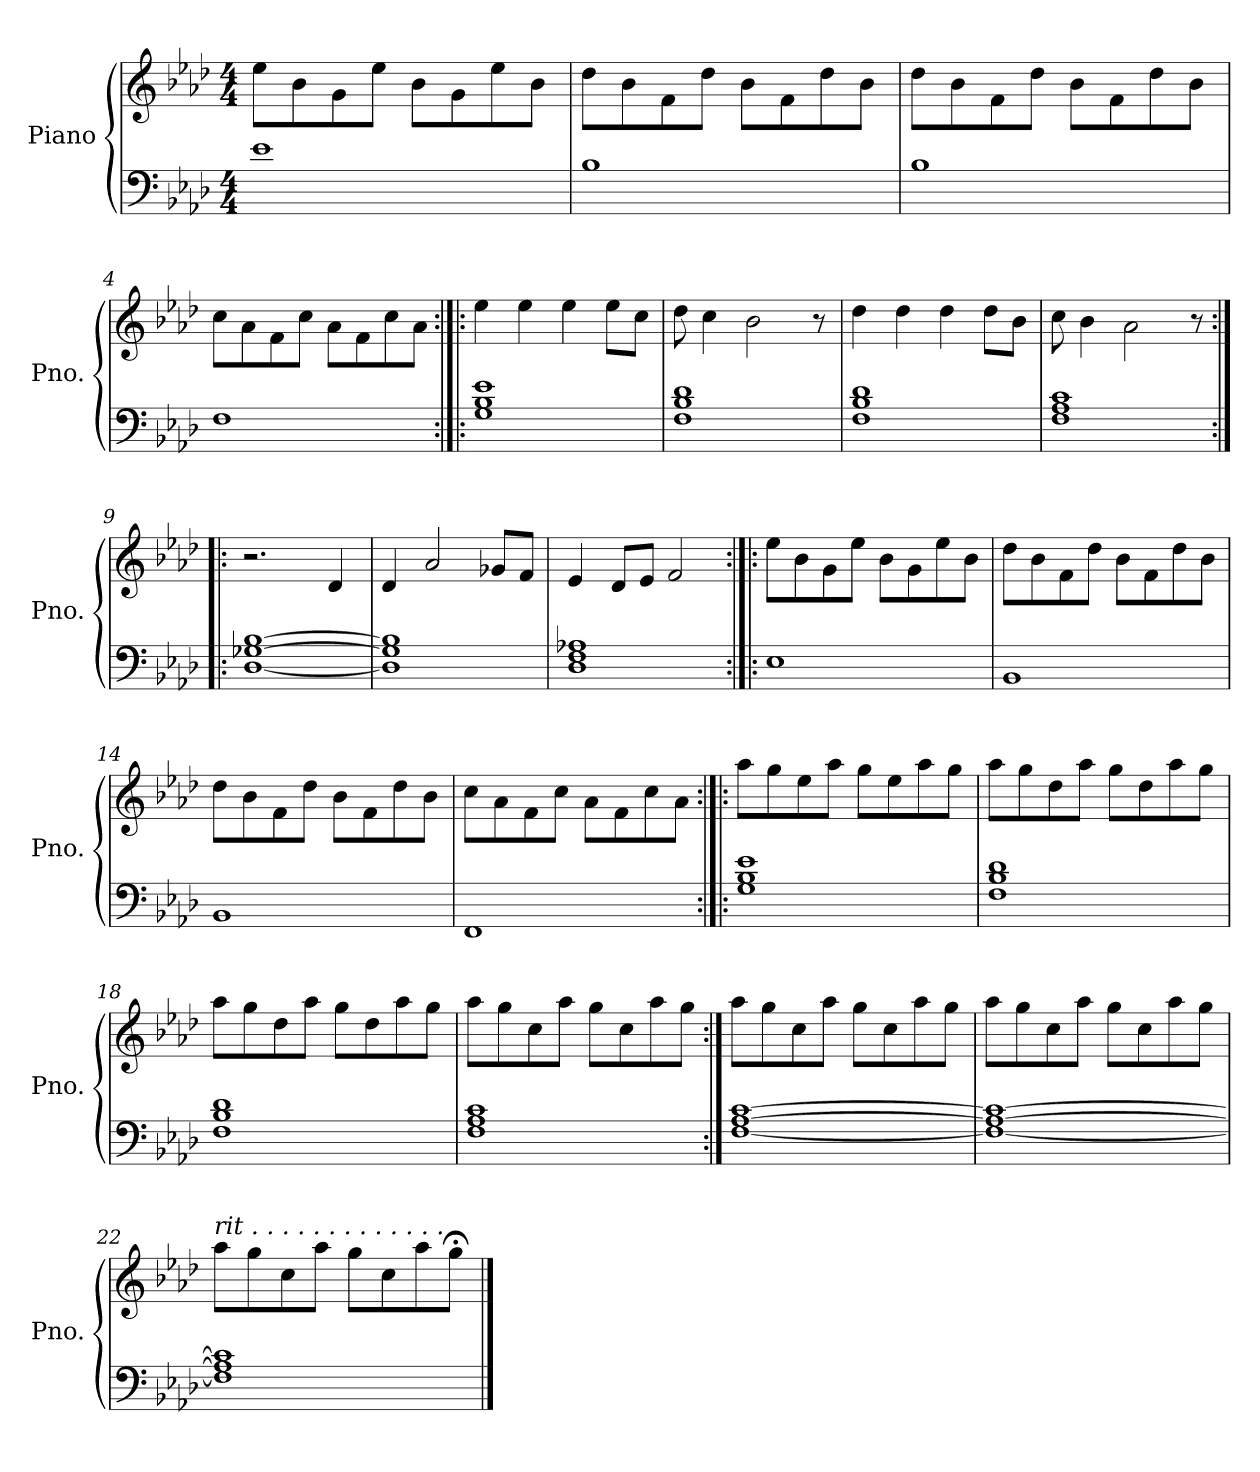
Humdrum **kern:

**kern	**kern
*part1	*part1
*staff2	*staff1
*I"Piano	*
*I'Pno.	*
*clefF4	*clefG2
*k[b-e-a-d-]	*k[b-e-a-d-]
*M4/4	*M4/4
*MM135	*MM135
=1	=1
1e-	8ee-\L
.	8b-\
.	8g\
.	8ee-\J
.	8b-\L
.	8g\
.	8ee-\
.	8b-\J
=2	=2
1B-	8dd-\L
.	8b-\
.	8f\
.	8dd-\J
.	8b-\L
.	8f\
.	8dd-\
.	8b-\J
=3	=3
1B-	8dd-\L
.	8b-\
.	8f\
.	8dd-\J
.	8b-\L
.	8f\
.	8dd-\
.	8b-\J
=4	=4
1F	8cc\L
.	8a-\
.	8f\
.	8cc\J
.	8a-\L
.	8f\
.	8cc\
.	8a-\J
=5:|!|:	=5:|!|:
1G 1B- 1e-	4ee-\
.	4ee-\
.	4ee-\
.	8ee-\L
.	8cc\J
!!LO:LB:g=z
=6	=6
1F 1B- 1d-	8dd-\
.	4cc\
.	2b-\
.	8r
=7	=7
1F 1B- 1d-	4dd-\
.	4dd-\
.	4dd-\
.	8dd-\L
.	8b-\J
=8	=8
1F 1A- 1c	8cc\
.	4b-\
.	2a-\
.	8r
=9:|!|:	=9:|!|:
[1D- [1G-X [1B-	2.r
.	4d-/
=10	=10
1D-] 1G-] 1B-]	4d-/
.	2a-/
.	8g-X/L
.	8f/J
=11	=11
1D- 1F 1A-X	4e-/
.	8d-/L
.	8e-/J
.	2f/
=12:|!|:	=12:|!|:
1E-	8ee-\L
.	8b-\
.	8g\
.	8ee-\J
.	8b-\L
.	8g\
.	8ee-\
.	8b-\J
!!LO:LB:g=z
=13	=13
1BB-	8dd-\L
.	8b-\
.	8f\
.	8dd-\J
.	8b-\L
.	8f\
.	8dd-\
.	8b-\J
=14	=14
1BB-	8dd-\L
.	8b-\
.	8f\
.	8dd-\J
.	8b-\L
.	8f\
.	8dd-\
.	8b-\J
=15	=15
1FF	8cc\L
.	8a-\
.	8f\
.	8cc\J
.	8a-\L
.	8f\
.	8cc\
.	8a-\J
=16:|!|:	=16:|!|:
1G 1B- 1e-	8aa-\L
.	8gg\
.	8ee-\
.	8aa-\J
.	8gg\L
.	8ee-\
.	8aa-\
.	8gg\J
=17	=17
1F 1B- 1d-	8aa-\L
.	8gg\
.	8dd-\
.	8aa-\J
.	8gg\L
.	8dd-\
.	8aa-\
.	8gg\J
!!LO:LB:g=z
=18	=18
1F 1B- 1d-	8aa-\L
.	8gg\
.	8dd-\
.	8aa-\J
.	8gg\L
.	8dd-\
.	8aa-\
.	8gg\J
=19	=19
1F 1A- 1c	8aa-\L
.	8gg\
.	8cc\
.	8aa-\J
.	8gg\L
.	8cc\
.	8aa-\
.	8gg\J
=20:|!	=20:|!
[1F [1A- [1c	8aa-\L
.	8gg\
.	8cc\
.	8aa-\J
.	8gg\L
.	8cc\
.	8aa-\
.	8gg\J
=21	=21
1F_ 1A-_ 1c_	8aa-\L
.	8gg\
.	8cc\
.	8aa-\J
.	8gg\L
.	8cc\
.	8aa-\
.	8gg\J
=22	=22
*	*MM80
!	!LO:TX:a:i:t=rit . . . . . . . . . . . . . .
1F] 1A-] 1c]	8aa-\L
.	8gg\
.	8cc\
.	8aa-\J
.	8gg\L
.	8cc\
.	8aa-\
.	8gg;<\J
==	==
*-	*-
